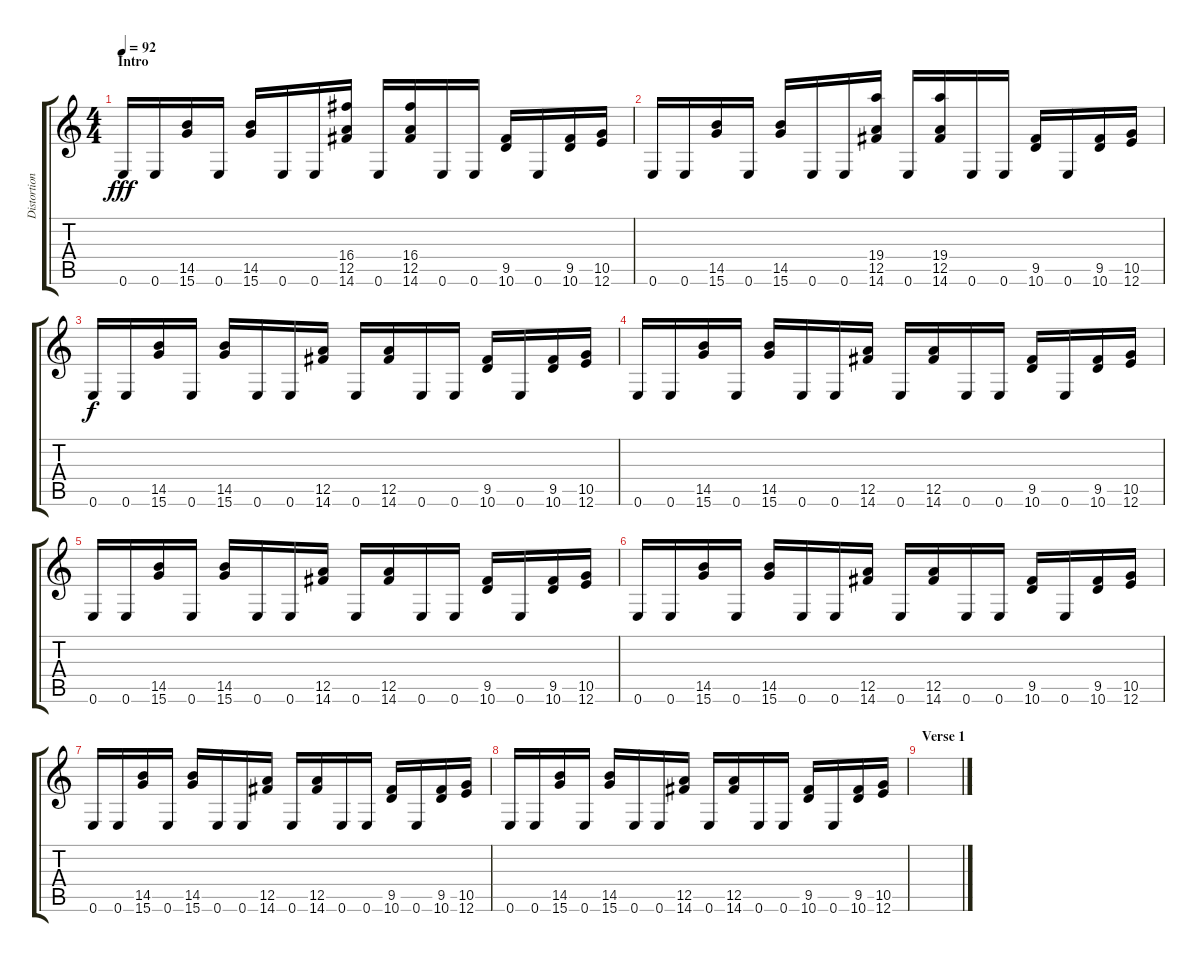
\track ("Distortion Guitar" "Distortion") {instrument distortionguitar}
\staff {score tabs}
\tuning (E4 B3 G3 D3 A2 E2) {hide}
\ts (4 4)
\section ("" "Intro")
\tempo 92
\clef g2
\ks c
0.6.16{dy fff instrument distortionguitar} 0.6.16 (14.5 15.6).16 0.6.16 (14.5 15.6).16 0.6.16 0.6.16 (16.4 12.5 14.6).16 0.6.16 (16.4 12.5 14.6).16 0.6.16 0.6.16 (9.5 10.6).16 0.6.16 (9.5 10.6).16 (10.5 12.6).16 |
0.6.16 0.6.16 (14.5 15.6).16 0.6.16 (14.5 15.6).16 0.6.16 0.6.16 (19.4 12.5 14.6).16 0.6.16 (19.4 12.5 14.6).16 0.6.16 0.6.16 (9.5 10.6).16 0.6.16 (9.5 10.6).16 (10.5 12.6).16 |
0.6.16{dy f} 0.6.16 (14.5 15.6).16 0.6.16 (14.5 15.6).16 0.6.16 0.6.16 (12.5 14.6).16 0.6.16 (12.5 14.6).16 0.6.16 0.6.16 (9.5 10.6).16 0.6.16 (9.5 10.6).16 (10.5 12.6).16 |
0.6.16 0.6.16 (14.5 15.6).16 0.6.16 (14.5 15.6).16 0.6.16 0.6.16 (12.5 14.6).16 0.6.16 (12.5 14.6).16 0.6.16 0.6.16 (9.5 10.6).16 0.6.16 (9.5 10.6).16 (10.5 12.6).16 |
0.6.16 0.6.16 (14.5 15.6).16 0.6.16 (14.5 15.6).16 0.6.16 0.6.16 (12.5 14.6).16 0.6.16 (12.5 14.6).16 0.6.16 0.6.16 (9.5 10.6).16 0.6.16 (9.5 10.6).16 (10.5 12.6).16 |
0.6.16 0.6.16 (14.5 15.6).16 0.6.16 (14.5 15.6).16 0.6.16 0.6.16 (12.5 14.6).16 0.6.16 (12.5 14.6).16 0.6.16 0.6.16 (9.5 10.6).16 0.6.16 (9.5 10.6).16 (10.5 12.6).16 |
0.6.16 0.6.16 (14.5 15.6).16 0.6.16 (14.5 15.6).16 0.6.16 0.6.16 (12.5 14.6).16 0.6.16 (12.5 14.6).16 0.6.16 0.6.16 (9.5 10.6).16 0.6.16 (9.5 10.6).16 (10.5 12.6).16 |
0.6.16 0.6.16 (14.5 15.6).16 0.6.16 (14.5 15.6).16 0.6.16 0.6.16 (12.5 14.6).16 0.6.16 (12.5 14.6).16 0.6.16 0.6.16 (9.5 10.6).16 0.6.16 (9.5 10.6).16 (10.5 12.6).16 |
\section ("" "Verse 1")
